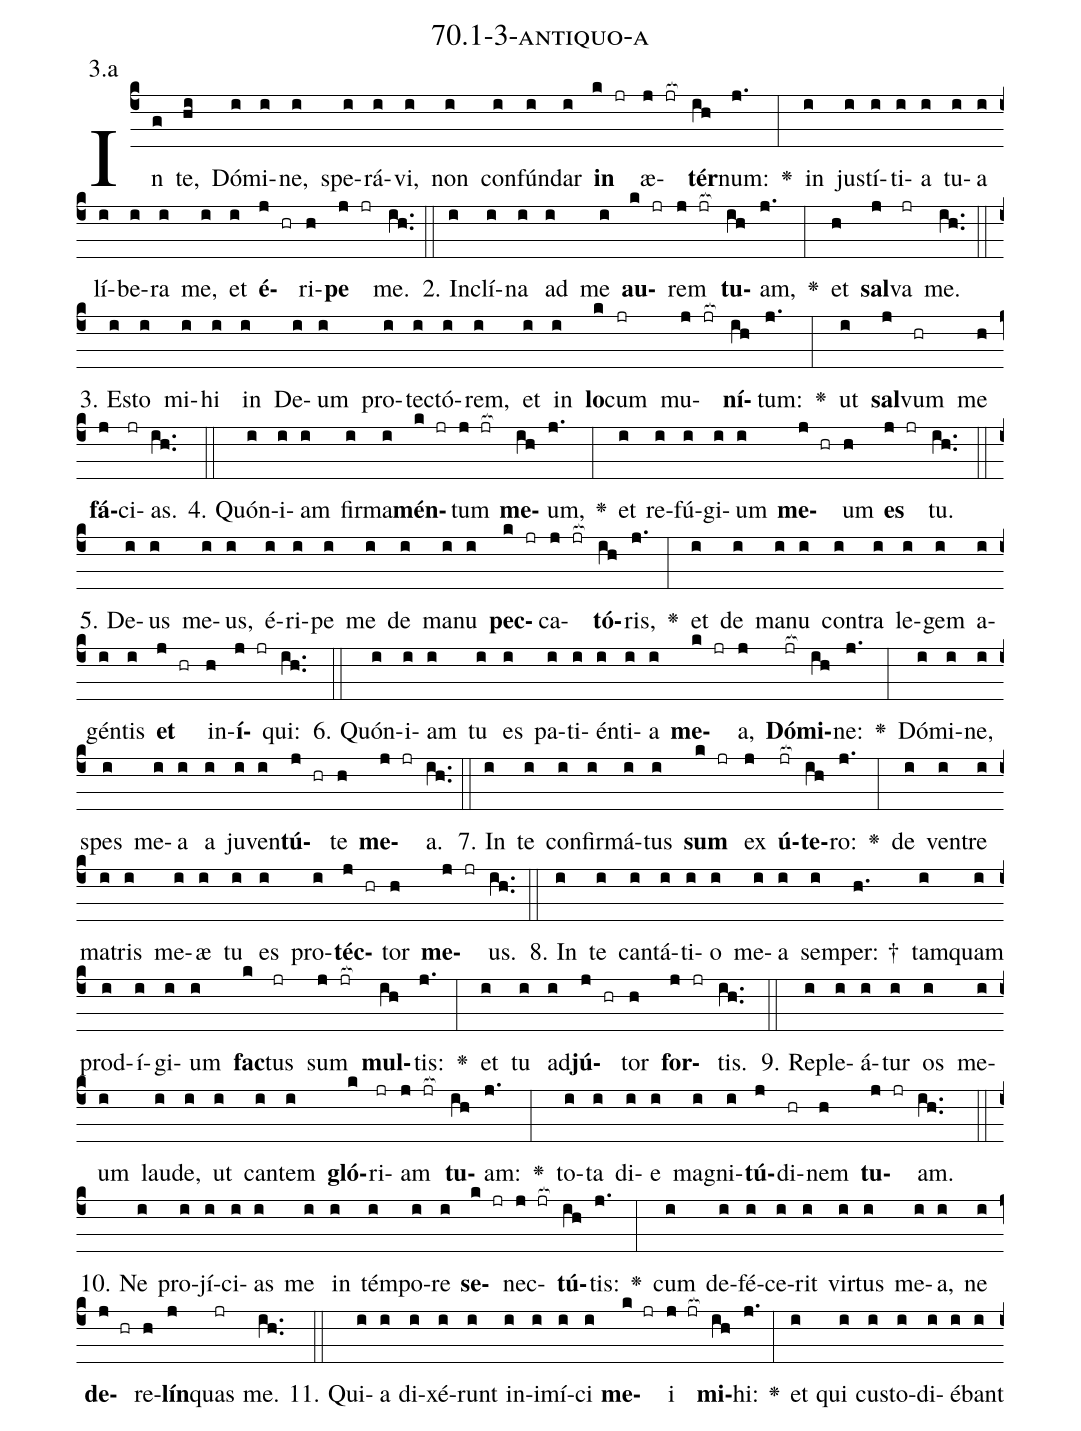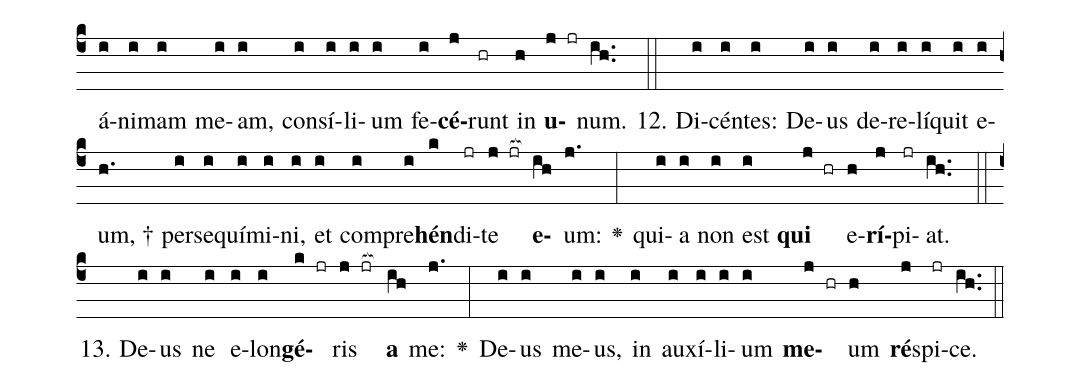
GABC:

name: 70.1-3-antiquo-a;
annotation: 3.a;
%%
(c4)In(g) te,(hi) Dó(i)mi(i)ne,(i) spe(i)rá(i)vi,(i) non(i) con(i)fún(i)dar(i) <b>in</b>(k jr) æ(j jr[ocb:1{])<b>tér</b>(ih[ocb:0}])num:(j.) <v>\greheightstar</v>(:) in(i) jus(i)tí(i)ti(i)a(i) tu(i)a(i) lí(i)be(i)ra(i) me,(i) et(i) <b>é</b>(j hr)ri(h)<b>pe</b>(j jr) me.(ih..) (::)
2. In(i)clí(i)na(i) ad(i) me(i) <b>au</b>(k jr)rem(j jr[ocb:1{]) <b>tu</b>(ih[ocb:0}])am,(j.) <v>\greheightstar</v>(:) et(h) <b>sal</b>(j)va(jr) me.(ih..) (::)
3. Es(i)to(i) mi(i)hi(i) in(i) De(i)um(i) pro(i)tec(i)tó(i)rem,(i) et(i) in(i) <b>lo</b>(k)cum(jr) mu(j jr[ocb:1{])<b>ní</b>(ih[ocb:0}])tum:(j.) <v>\greheightstar</v>(:) ut(i) <b>sal</b>(j)vum(hr) me(h) <b>fá</b>(j)ci(jr)as.(ih..) (::)
4. Quón(i)i(i)am(i) fir(i)ma(i)<b>mén</b>(k jr)tum(j jr[ocb:1{]) <b>me</b>(ih[ocb:0}])um,(j.) <v>\greheightstar</v>(:) et(i) re(i)fú(i)gi(i)um(i) <b>me</b>(j hr)um(h) <b>es</b>(j jr) tu.(ih..) (::)
5. De(i)us(i) me(i)us,(i) é(i)ri(i)pe(i) me(i) de(i) ma(i)nu(i) <b>pec</b>(k jr)ca(j jr[ocb:1{])<b>tó</b>(ih[ocb:0}])ris,(j.) <v>\greheightstar</v>(:) et(i) de(i) ma(i)nu(i) con(i)tra(i) le(i)gem(i) a(i)gén(i)tis(i) <b>et</b>(j hr) in(h)<b>í</b>(j jr)qui:(ih..) (::)
6. Quón(i)i(i)am(i) tu(i) es(i) pa(i)ti(i)én(i)ti(i)a(i) <b>me</b>(k jr)a,(j) <b>Dó</b>(jr[ocb:1{])<b>mi</b>(ih[ocb:0}])ne:(j.) <v>\greheightstar</v>(:) Dó(i)mi(i)ne,(i) spes(i) me(i)a(i) a(i) ju(i)ven(i)<b>tú</b>(j hr)te(h) <b>me</b>(j jr)a.(ih..) (::)
7. In(i) te(i) con(i)fir(i)má(i)tus(i) <b>sum</b>(k jr) ex(j) <b>ú</b>(jr[ocb:1{])<b>te</b>(ih[ocb:0}])ro:(j.) <v>\greheightstar</v>(:) de(i) ven(i)tre(i) ma(i)tris(i) me(i)æ(i) tu(i) es(i) pro(i)<b>téc</b>(j hr)tor(h) <b>me</b>(j jr)us.(ih..) (::)
8. In(i) te(i) can(i)tá(i)ti(i)o(i) me(i)a(i) sem(i)per: †(h.) tam(i)quam(i) prod(i)í(i)gi(i)um(i) <b>fac</b>(k)tus(jr) sum(j jr[ocb:1{]) <b>mul</b>(ih[ocb:0}])tis:(j.) <v>\greheightstar</v>(:) et(i) tu(i) ad(i)<b>jú</b>(j hr)tor(h) <b>for</b>(j jr)tis.(ih..) (::)
9. Re(i)ple(i)á(i)tur(i) os(i) me(i)um(i) lau(i)de,(i) ut(i) can(i)tem(i) <b>gló</b>(k)ri(jr)am(j jr[ocb:1{]) <b>tu</b>(ih[ocb:0}])am:(j.) <v>\greheightstar</v>(:) to(i)ta(i) di(i)e(i) ma(i)gni(i)<b>tú</b>(j)di(hr)nem(h) <b>tu</b>(j jr)am.(ih..) (::)
10. Ne(i) pro(i)jí(i)ci(i)as(i) me(i) in(i) tém(i)po(i)re(i) <b>se</b>(k jr)nec(j jr[ocb:1{])<b>tú</b>(ih[ocb:0}])tis:(j.) <v>\greheightstar</v>(:) cum(i) de(i)fé(i)ce(i)rit(i) vir(i)tus(i) me(i)a,(i) ne(i) <b>de</b>(j hr)re(h)<b>lín</b>(j)quas(jr) me.(ih..) (::)
11. Qui(i)a(i) di(i)xé(i)runt(i) in(i)i(i)mí(i)ci(i) <b>me</b>(k jr)i(j jr[ocb:1{]) <b>mi</b>(ih[ocb:0}])hi:(j.) <v>\greheightstar</v>(:) et(i) qui(i) cus(i)to(i)di(i)é(i)bant(i) á(i)ni(i)mam(i) me(i)am,(i) con(i)sí(i)li(i)um(i) fe(i)<b>cé</b>(j)runt(hr) in(h) <b>u</b>(j jr)num.(ih..) (::)
12. Di(i)cén(i)tes:(i) De(i)us(i) de(i)re(i)lí(i)quit(i) e(i)um, †(h.) per(i)se(i)quí(i)mi(i)ni,(i) et(i) com(i)pre(i)<b>hén</b>(k)di(jr)te(j jr[ocb:1{]) <b>e</b>(ih[ocb:0}])um:(j.) <v>\greheightstar</v>(:) qui(i)a(i) non(i) est(i) <b>qui</b>(j hr) e(h)<b>rí</b>(j)pi(jr)at.(ih..) (::)
13. De(i)us(i) ne(i) e(i)lon(i)<b>gé</b>(k jr)ris(j jr[ocb:1{]) <b>a</b>(ih[ocb:0}]) me:(j.) <v>\greheightstar</v>(:) De(i)us(i) me(i)us,(i) in(i) au(i)xí(i)li(i)um(i) <b>me</b>(j hr)um(h) <b>ré</b>(j)spi(jr)ce.(ih..) (::)
